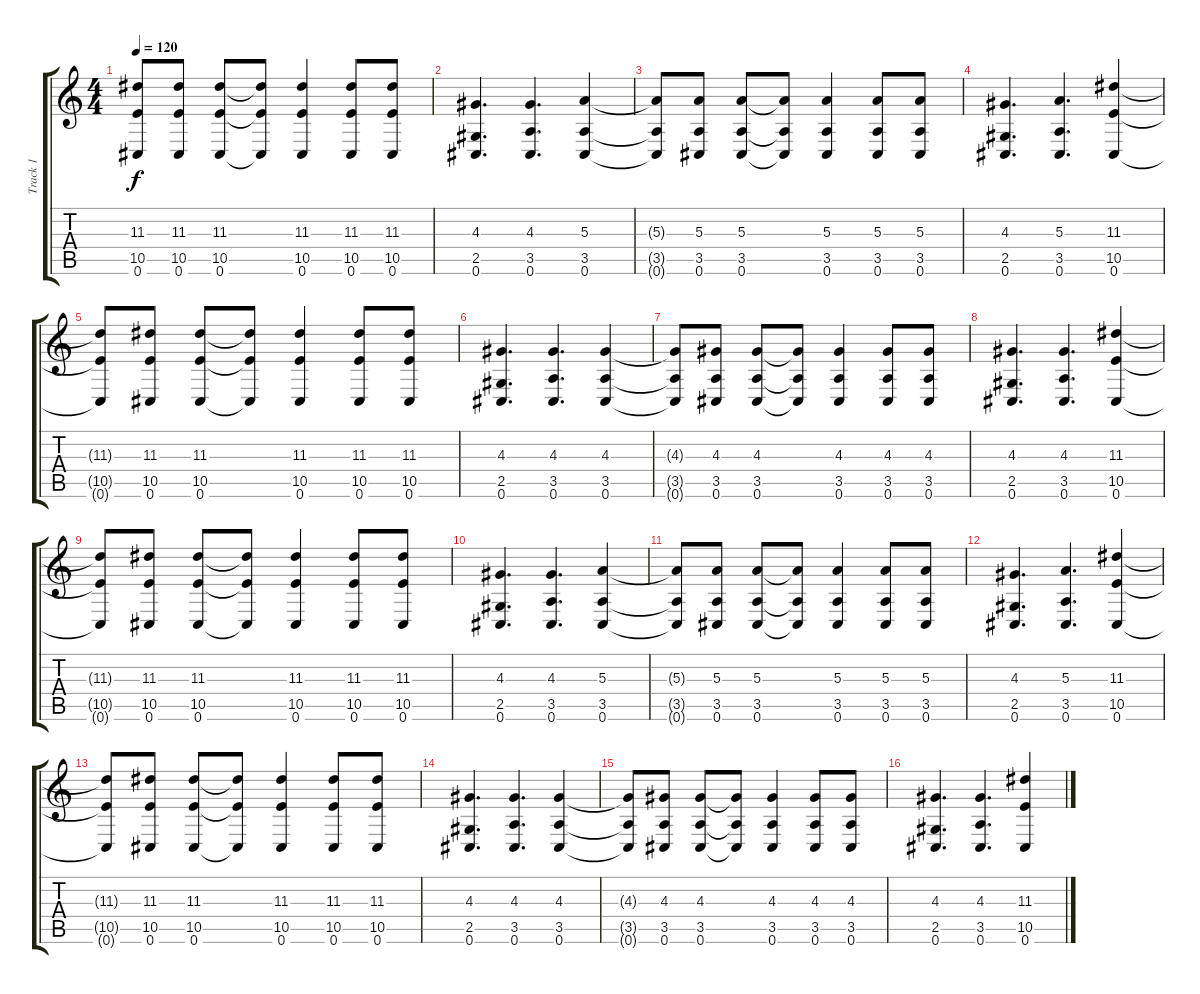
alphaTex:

\track ("Track 1" "Track 1") {instrument distortionguitar}
\staff {score tabs}
\tuning (Db4 Ab3 E3 B2 Gb2 Db2) {hide}
\ts (4 4)
\tempo 120
\clef g2
\ks c
(11.3{t} 10.5{t} 0.6{t}).8{dy f} (11.3 10.5 0.6).8 (11.3 10.5 0.6).8 (11.3{t} 10.5{t} 0.6{t}).8 (11.3 10.5 0.6).4 (11.3 10.5 0.6).8 (11.3 10.5 0.6).8 |
(4.3 2.5 0.6).4{d} (4.3 3.5 0.6).4{d} (5.3 3.5 0.6).4 |
(5.3{t} 3.5{t} 0.6{t}).8 (5.3 3.5 0.6).8 (5.3 3.5 0.6).8 (5.3{t} 3.5{t} 0.6{t}).8 (5.3 3.5 0.6).4 (5.3 3.5 0.6).8 (5.3 3.5 0.6).8 |
(4.3 2.5 0.6).4{d} (5.3 3.5 0.6).4{d} (11.3 10.5 0.6).4 |
(11.3{t} 10.5{t} 0.6{t}).8 (11.3 10.5 0.6).8 (11.3 10.5 0.6).8 (11.3{t} 10.5{t} 0.6{t}).8 (11.3 10.5 0.6).4 (11.3 10.5 0.6).8 (11.3 10.5 0.6).8 |
(4.3 2.5 0.6).4{d} (4.3 3.5 0.6).4{d} (4.3 3.5 0.6).4 |
(4.3{t} 3.5{t} 0.6{t}).8 (4.3 3.5 0.6).8 (4.3 3.5 0.6).8 (4.3{t} 3.5{t} 0.6{t}).8 (4.3 3.5 0.6).4 (4.3 3.5 0.6).8 (4.3 3.5 0.6).8 |
(4.3 2.5 0.6).4{d} (4.3 3.5 0.6).4{d} (11.3 10.5 0.6).4 |
(11.3{t} 10.5{t} 0.6{t}).8 (11.3 10.5 0.6).8 (11.3 10.5 0.6).8 (11.3{t} 10.5{t} 0.6{t}).8 (11.3 10.5 0.6).4 (11.3 10.5 0.6).8 (11.3 10.5 0.6).8 |
(4.3 2.5 0.6).4{d} (4.3 3.5 0.6).4{d} (5.3 3.5 0.6).4 |
(5.3{t} 3.5{t} 0.6{t}).8 (5.3 3.5 0.6).8 (5.3 3.5 0.6).8 (5.3{t} 3.5{t} 0.6{t}).8 (5.3 3.5 0.6).4 (5.3 3.5 0.6).8 (5.3 3.5 0.6).8 |
(4.3 2.5 0.6).4{d} (5.3 3.5 0.6).4{d} (11.3 10.5 0.6).4 |
(11.3{t} 10.5{t} 0.6{t}).8 (11.3 10.5 0.6).8 (11.3 10.5 0.6).8 (11.3{t} 10.5{t} 0.6{t}).8 (11.3 10.5 0.6).4 (11.3 10.5 0.6).8 (11.3 10.5 0.6).8 |
(4.3 2.5 0.6).4{d} (4.3 3.5 0.6).4{d} (4.3 3.5 0.6).4 |
(4.3{t} 3.5{t} 0.6{t}).8 (4.3 3.5 0.6).8 (4.3 3.5 0.6).8 (4.3{t} 3.5{t} 0.6{t}).8 (4.3 3.5 0.6).4 (4.3 3.5 0.6).8 (4.3 3.5 0.6).8 |
(4.3 2.5 0.6).4{d} (4.3 3.5 0.6).4{d} (11.3 10.5 0.6).4
